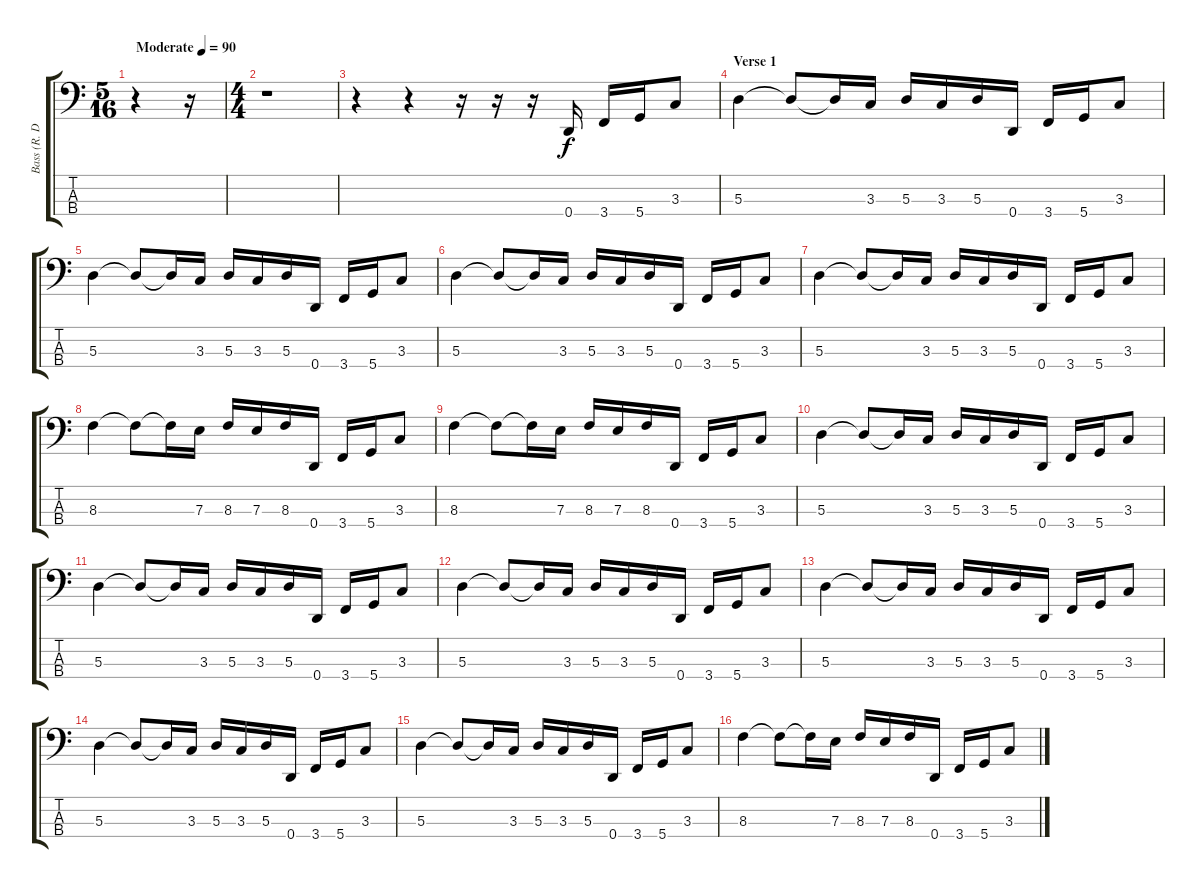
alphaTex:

\track ("Bass (R. Deleo)" "Bass (R. D") {instrument electricbassfinger}
\staff {score tabs}
\tuning (G2 D2 A1 D1) {hide}
\ts (5 16)
\tempo (90 "Moderate")
\clef f4
\ks c
r.4{dy f instrument electricbassfinger} r.16 |
\ts (4 4)
r.1 |
r.4 r.4 r.16 r.16 r.16 0.4.16 3.4.16 5.4.16 3.3.8 |
\section ("" "Verse 1")
5.3.4 5.3{t}.8 5.3{t}.16 3.3.16 5.3.16 3.3.16 5.3.16 0.4.16 3.4.16 5.4.16 3.3.8 |
5.3.4 5.3{t}.8 5.3{t}.16 3.3.16 5.3.16 3.3.16 5.3.16 0.4.16 3.4.16 5.4.16 3.3.8 |
5.3.4 5.3{t}.8 5.3{t}.16 3.3.16 5.3.16 3.3.16 5.3.16 0.4.16 3.4.16 5.4.16 3.3.8 |
5.3.4 5.3{t}.8 5.3{t}.16 3.3.16 5.3.16 3.3.16 5.3.16 0.4.16 3.4.16 5.4.16 3.3.8 |
8.3.4 8.3{t}.8 8.3{t}.16 7.3.16 8.3.16 7.3.16 8.3.16 0.4.16 3.4.16 5.4.16 3.3.8 |
8.3.4 8.3{t}.8 8.3{t}.16 7.3.16 8.3.16 7.3.16 8.3.16 0.4.16 3.4.16 5.4.16 3.3.8 |
5.3.4 5.3{t}.8 5.3{t}.16 3.3.16 5.3.16 3.3.16 5.3.16 0.4.16 3.4.16 5.4.16 3.3.8 |
5.3.4 5.3{t}.8 5.3{t}.16 3.3.16 5.3.16 3.3.16 5.3.16 0.4.16 3.4.16 5.4.16 3.3.8 |
5.3.4 5.3{t}.8 5.3{t}.16 3.3.16 5.3.16 3.3.16 5.3.16 0.4.16 3.4.16 5.4.16 3.3.8 |
5.3.4 5.3{t}.8 5.3{t}.16 3.3.16 5.3.16 3.3.16 5.3.16 0.4.16 3.4.16 5.4.16 3.3.8 |
5.3.4 5.3{t}.8 5.3{t}.16 3.3.16 5.3.16 3.3.16 5.3.16 0.4.16 3.4.16 5.4.16 3.3.8 |
5.3.4 5.3{t}.8 5.3{t}.16 3.3.16 5.3.16 3.3.16 5.3.16 0.4.16 3.4.16 5.4.16 3.3.8 |
8.3.4 8.3{t}.8 8.3{t}.16 7.3.16 8.3.16 7.3.16 8.3.16 0.4.16 3.4.16 5.4.16 3.3.8
